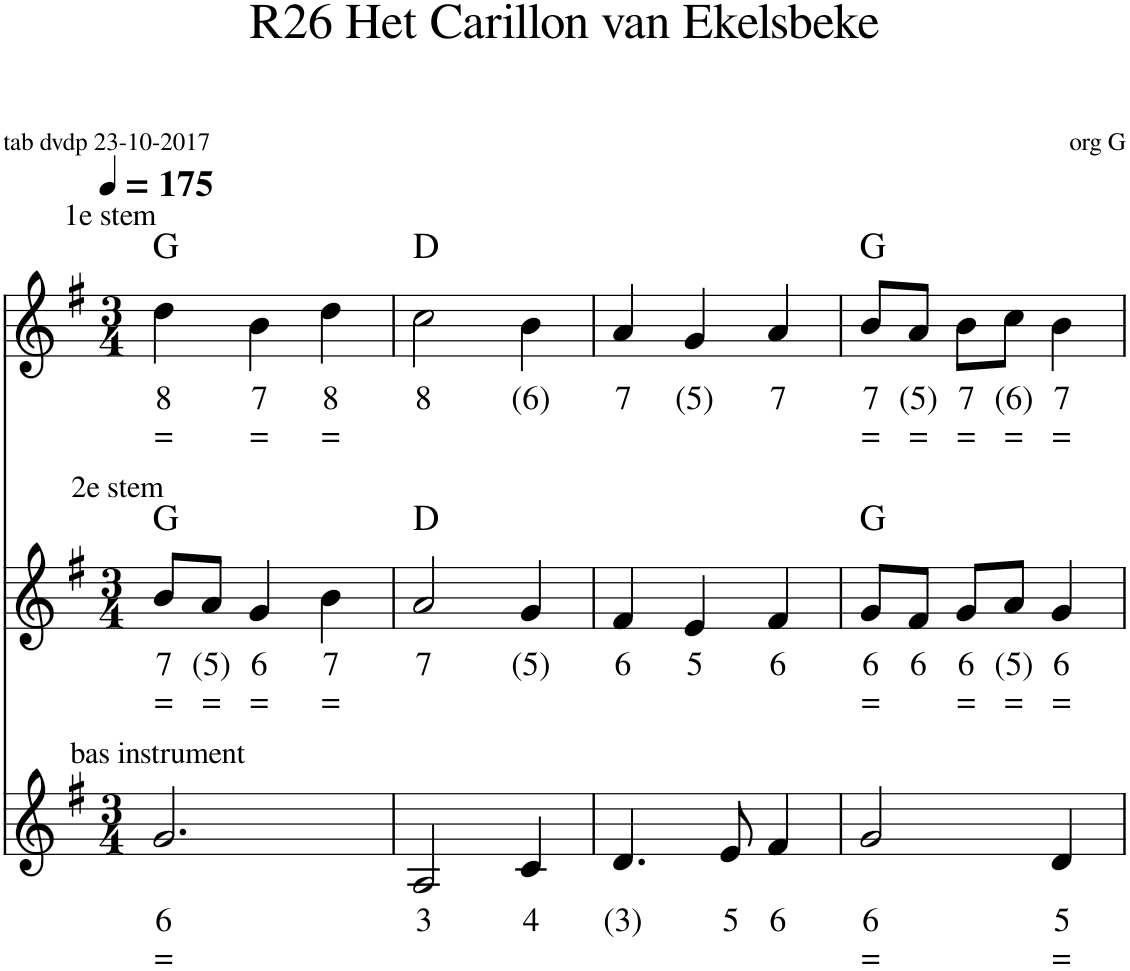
**kern	**text	**text	**kern	**text	**text	**harte	**kern	**text	**text	**harte
*part3	*part3	*part3	*part2	*part2	*part2	*part2	*part1	*part1	*part1	*part1
*staff3	*staff3	*staff3	*staff2	*staff2	*staff2	*	*staff1	*staff1	*staff1	*
*I"Fagot, Bassoon	*	*	*I"Hobo, Oboe	*	*	*	*I"Bandoneon, Flute	*	*	*
*clefG2	*	*	*clefG2	*	*	*	*clefG2	*	*	*
*k[f#]	*	*	*k[f#]	*	*	*	*k[f#]	*	*	*
*M3/4	*	*	*M3/4	*	*	*	*M3/4	*	*	*
*MM175	*	*	*MM175	*	*	*	*MM175	*	*	*
=1	=1	=1	=1	=1	=1	=1	=1	=1	=1	=1
!	!	!	!	!	!	!	!LO:TX:a:t=1e stem	!	!	!
!	!	!	!LO:TX:a:t=2e stem	!	!	!	!	!	!	!
!LO:TX:a:t=bas instrument	!	!	!	!	!	!	!	!	!	!
!	!LO:LY:b	!LO:LY:b	!	!LO:LY:b	!LO:LY:b	!	!	!LO:LY:b	!LO:LY:b	!
2.g/	6	=	8b/L	7	=	G:maj	4dd\	8	=	G:maj
!	!	!	!	!LO:LY:b	!LO:LY:b	!	!	!	!	!
.	.	.	8a/J	(5)	=	.	.	.	.	.
!	!	!	!	!LO:LY:b	!LO:LY:b	!	!	!LO:LY:b	!LO:LY:b	!
.	.	.	4g/	6	=	.	4b\	7	=	.
!	!	!	!	!LO:LY:b	!LO:LY:b	!	!	!LO:LY:b	!LO:LY:b	!
.	.	.	4b\	7	=	.	4dd\	8	=	.
=2	=2	=2	=2	=2	=2	=2	=2	=2	=2	=2
!	!LO:LY:b	!	!	!LO:LY:b	!	!	!	!LO:LY:b	!	!
2A/	3	.	2a/	7	.	D:maj	2cc\	8	.	D:maj
!	!LO:LY:b	!	!	!LO:LY:b	!	!	!	!LO:LY:b	!	!
4c/	4	.	4g/	(5)	.	.	4b\	(6)	.	.
=3	=3	=3	=3	=3	=3	=3	=3	=3	=3	=3
!	!LO:LY:b	!	!	!LO:LY:b	!	!	!	!LO:LY:b	!	!
4.d/	(3)	.	4f#/	6	.	.	4a/	7	.	.
!	!	!	!	!LO:LY:b	!	!	!	!LO:LY:b	!	!
.	.	.	4e/	5	.	.	4g/	(5)	.	.
!	!LO:LY:b	!	!	!	!	!	!	!	!	!
8e/	5	.	.	.	.	.	.	.	.	.
!	!LO:LY:b	!	!	!LO:LY:b	!	!	!	!LO:LY:b	!	!
4f#/	6	.	4f#/	6	.	.	4a/	7	.	.
=4	=4	=4	=4	=4	=4	=4	=4	=4	=4	=4
!	!LO:LY:b	!LO:LY:b	!	!LO:LY:b	!LO:LY:b	!	!	!LO:LY:b	!LO:LY:b	!
2g/	6	=	8g/L	6	=	G:maj	8b/L	7	=	G:maj
!	!	!	!	!LO:LY:b	!	!	!	!LO:LY:b	!LO:LY:b	!
.	.	.	8f#/J	6	.	.	8a/J	(5)	=	.
!	!	!	!	!LO:LY:b	!LO:LY:b	!	!	!LO:LY:b	!LO:LY:b	!
.	.	.	8g/L	6	=	.	8b\L	7	=	.
!	!	!	!	!LO:LY:b	!LO:LY:b	!	!	!LO:LY:b	!LO:LY:b	!
.	.	.	8a/J	(5)	=	.	8cc\J	(6)	=	.
!	!LO:LY:b	!LO:LY:b	!	!LO:LY:b	!LO:LY:b	!	!	!LO:LY:b	!LO:LY:b	!
4d/	5	=	4g/	6	=	.	4b\	7	=	.
=	=	=	=	=	=	=	=	=	=	=
*-	*-	*-	*-	*-	*-	*-	*-	*-	*-	*-
